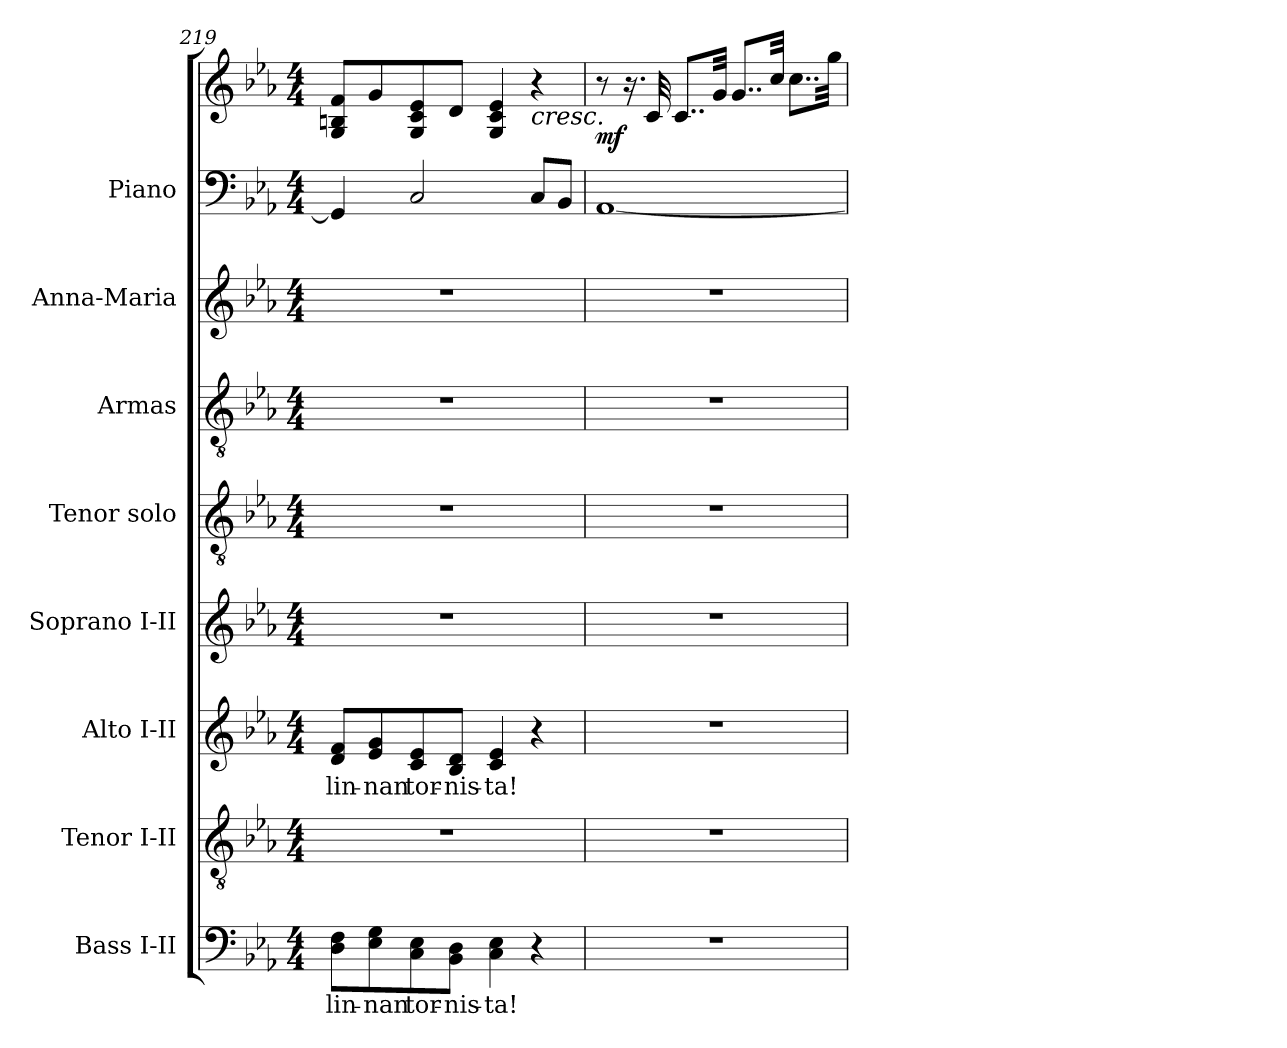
**kern	**text	**kern	**kern	**text	**kern	**kern	**kern	**kern	**kern	**kern	**dynam
*part8	*part8	*part7	*part6	*part6	*part5	*part4	*part3	*part2	*part1	*part1	*part1
*staff9	*staff9	*staff8	*staff7	*staff7	*staff6	*staff5	*staff4	*staff3	*staff2	*staff1	*staff1/2
*I"Bass I-II	*	*I"Tenor I-II	*I"Alto I-II	*	*I"Soprano I-II	*I"Tenor solo	*I"Armas	*I"Anna-Maria	*I"Piano	*	*
*I'B.	*	*I'T.	*I'A.	*	*I'S.	*I'T. Solo	*I'Armas	*I'A-M	*I'Pno.	*	*
!!LO:LB:g=z
*clefF4	*	*clefGv2	*clefG2	*	*clefG2	*clefGv2	*clefGv2	*clefG2	*clefF4	*clefG2	*
*	*	*ITrd7c12	*	*	*	*ITrd7c12	*ITrd7c12	*	*	*	*
*k[b-e-a-]	*	*k[b-e-a-]	*k[b-e-a-]	*	*k[b-e-a-]	*k[b-e-a-]	*k[b-e-a-]	*k[b-e-a-]	*k[b-e-a-]	*k[b-e-a-]	*
*E-:	*	*E-:	*E-:	*	*E-:	*E-:	*E-:	*E-:	*E-:	*E-:	*
*M4/4	*	*M4/4	*M4/4	*	*M4/4	*M4/4	*M4/4	*M4/4	*M4/4	*M4/4	*
=219	=219	=219	=219	=219	=219	=219	=219	=219	=219	=219	=219
!	!LO:LY:b:color=#000000	!	!	!	!	!	!	!	!	!	!
!	!	!	!	!LO:LY:b:color=#000000	!	!	!	!	!	!	!
8Di\ 8FiL	lin-	1r	8di/ 8fiL	lin-	1r	1r	1r	1r	4GGi/]	8Gi/ 8Bni 8fiL	.
!	!LO:LY:b:color=#000000	!	!	!	!	!	!	!	!	!	!
!	!	!	!	!LO:LY:b:color=#000000	!	!	!	!	!	!	!
8E-i\ 8Gi	-nan	.	8e-i/ 8gi	-nan	.	.	.	.	.	8gi/	.
!	!LO:LY:b:color=#000000	!	!	!	!	!	!	!	!	!	!
!	!	!	!	!LO:LY:b:color=#000000	!	!	!	!	!	!	!
8Ci\ 8E-i	tor-	.	8ci/ 8e-i	tor-	.	.	.	.	2Ci/	8Gi/ 8ci 8e-i	[
!	!LO:LY:b:color=#000000	!	!	!	!	!	!	!	!	!	!
!	!	!	!	!LO:LY:b:color=#000000	!	!	!	!	!	!	!
8BB-i\ 8DiJ	-nis-	.	8B-i/ 8diJ	-nis-	.	.	.	.	.	8di/J	.
!	!LO:LY:b:color=#000000	!	!	!	!	!	!	!	!	!	!
!	!	!	!	!LO:LY:b:color=#000000	!	!	!	!	!	!	!
4Ci\ 4E-i	-ta!	.	4ci/ 4e-i	-ta!	.	.	.	.	.	4Gi/ 4ci 4e-i	.
!	!	!	!	!	!	!	!	!	!	!	!LO:HP:b
4r	.	.	4r	.	.	.	.	.	8Ci/L	4r	<
.	.	.	.	.	.	.	.	.	8BB-i/J	.	.
=220	=220	=220	=220	=220	=220	=220	=220	=220	=220	=220	=220
1r	.	1r	1r	.	1r	1r	1r	1r	[<1AA-i	8r	mf
.	.	.	.	.	.	.	.	.	.	16.r	.
.	.	.	.	.	.	.	.	.	.	32ci/	.
.	.	.	.	.	.	.	.	.	.	8..ci/L	.
.	.	.	.	.	.	.	.	.	.	32gi/Jkk	.
.	.	.	.	.	.	.	.	.	.	8..gi/L	.
.	.	.	.	.	.	.	.	.	.	32cci/Jkk	.
.	.	.	.	.	.	.	.	.	.	8..cci\L	.
.	.	.	.	.	.	.	.	.	.	32ggi\Jkk	.
=	=	=	=	=	=	=	=	=	=	=	=
*-	*-	*-	*-	*-	*-	*-	*-	*-	*-	*-	*-
